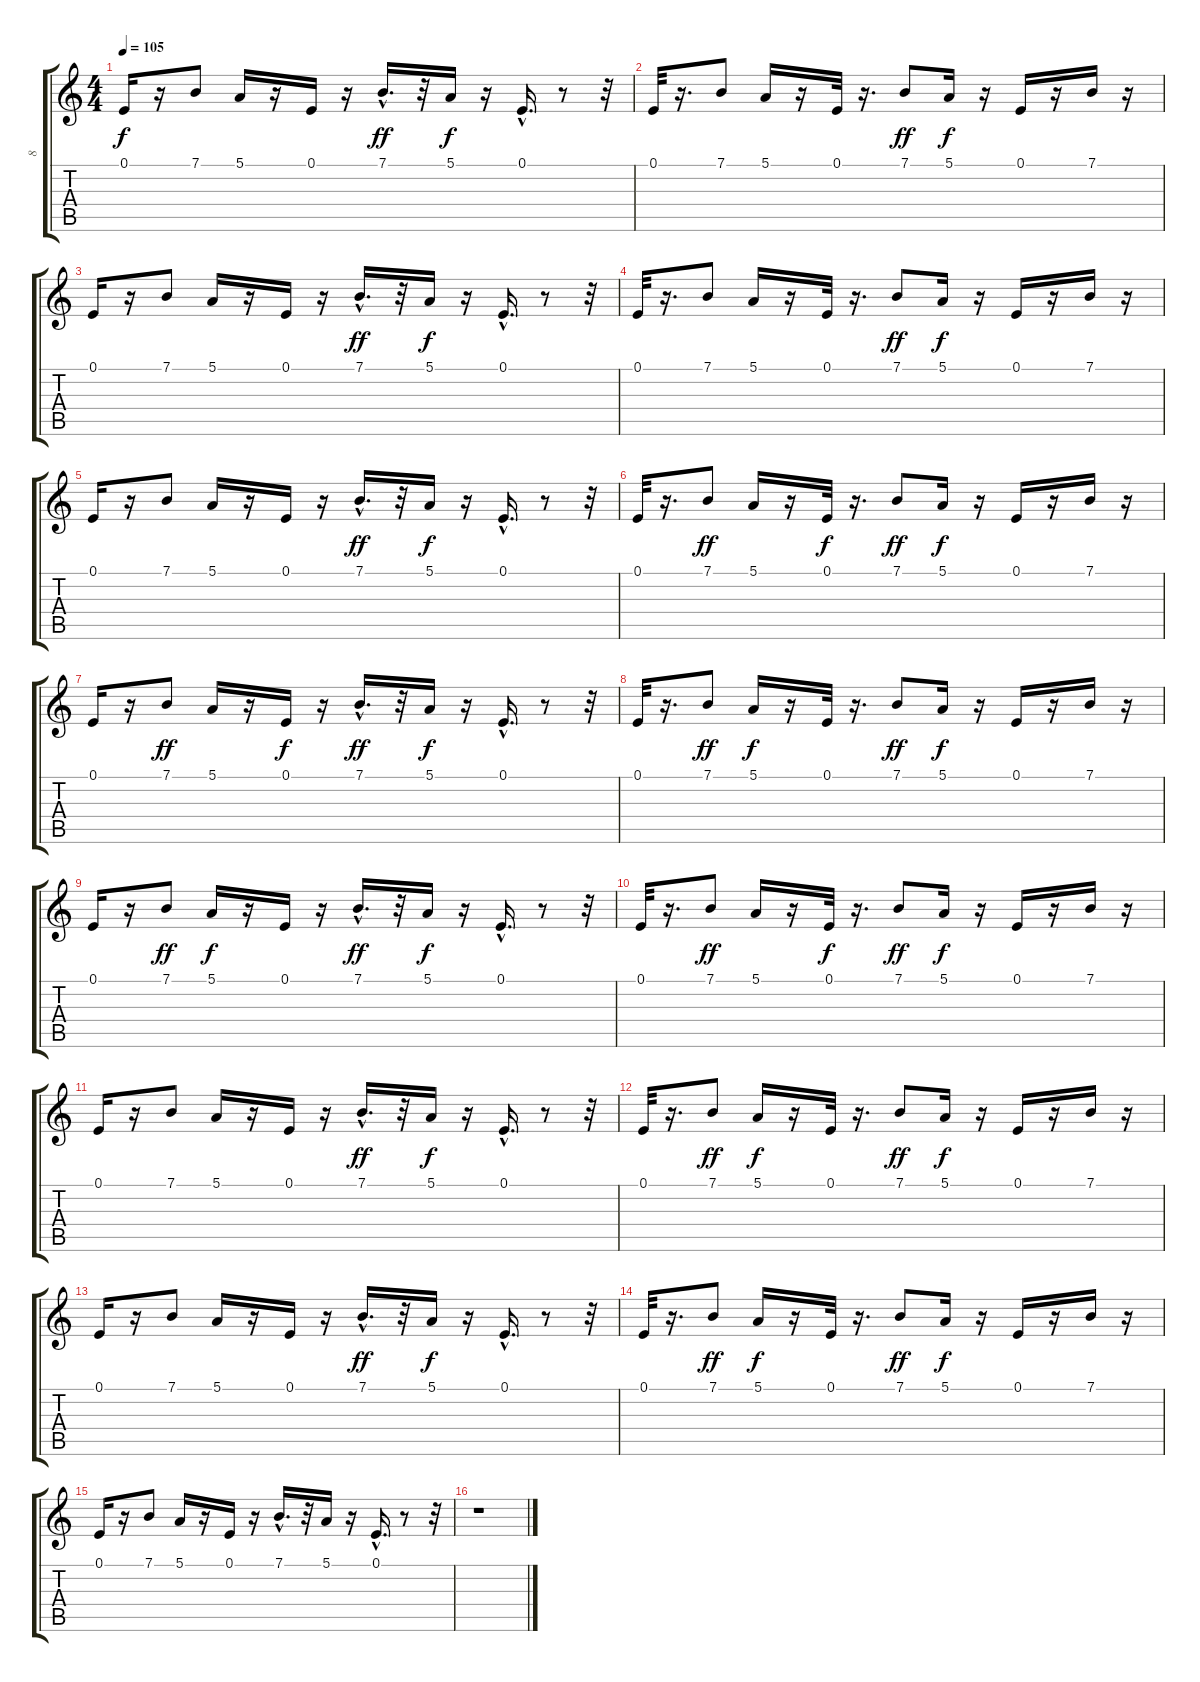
\track ("8" "8") {instrument clavinet}
\staff {score tabs}
\tuning (E4 B3 G3 D3 A2 E2) {hide}
\ts (4 4)
\tempo 105
\clef g2
\ks c
0.1.16{dy f} r.16 7.1.8 5.1.16 r.16 0.1.16 r.16 7.1{hac}.16{d dy ff} r.32 5.1.16{dy f} r.16 0.1{hac}.16{d} r.8 r.32 |
0.1.32 r.16{d} 7.1.8 5.1.16 r.16 0.1.32 r.16{d} 7.1.8{dy ff} 5.1.16{dy f} r.16 0.1.16 r.16 7.1.16 r.16 |
0.1.16 r.16 7.1.8 5.1.16 r.16 0.1.16 r.16 7.1{hac}.16{d dy ff} r.32 5.1.16{dy f} r.16 0.1{hac}.16{d} r.8 r.32 |
0.1.32 r.16{d} 7.1.8 5.1.16 r.16 0.1.32 r.16{d} 7.1.8{dy ff} 5.1.16{dy f} r.16 0.1.16 r.16 7.1.16 r.16 |
0.1.16 r.16 7.1.8 5.1.16 r.16 0.1.16 r.16 7.1{hac}.16{d dy ff} r.32 5.1.16{dy f} r.16 0.1{hac}.16{d} r.8 r.32 |
0.1.32 r.16{d} 7.1.8{dy ff} 5.1.16 r.16 0.1.32{dy f} r.16{d} 7.1.8{dy ff} 5.1.16{dy f} r.16 0.1.16 r.16 7.1.16 r.16 |
0.1.16 r.16 7.1.8{dy ff} 5.1.16 r.16 0.1.16{dy f} r.16 7.1{hac}.16{d dy ff} r.32 5.1.16{dy f} r.16 0.1{hac}.16{d} r.8 r.32 |
0.1.32 r.16{d} 7.1.8{dy ff} 5.1.16{dy f} r.16 0.1.32 r.16{d} 7.1.8{dy ff} 5.1.16{dy f} r.16 0.1.16 r.16 7.1.16 r.16 |
0.1.16 r.16 7.1.8{dy ff} 5.1.16{dy f} r.16 0.1.16 r.16 7.1{hac}.16{d dy ff} r.32 5.1.16{dy f} r.16 0.1{hac}.16{d} r.8 r.32 |
0.1.32 r.16{d} 7.1.8{dy ff} 5.1.16 r.16 0.1.32{dy f} r.16{d} 7.1.8{dy ff} 5.1.16{dy f} r.16 0.1.16 r.16 7.1.16 r.16 |
0.1.16 r.16 7.1.8 5.1.16 r.16 0.1.16 r.16 7.1{hac}.16{d dy ff} r.32 5.1.16{dy f} r.16 0.1{hac}.16{d} r.8 r.32 |
0.1.32 r.16{d} 7.1.8{dy ff} 5.1.16{dy f} r.16 0.1.32 r.16{d} 7.1.8{dy ff} 5.1.16{dy f} r.16 0.1.16 r.16 7.1.16 r.16 |
0.1.16 r.16 7.1.8 5.1.16 r.16 0.1.16 r.16 7.1{hac}.16{d dy ff} r.32 5.1.16{dy f} r.16 0.1{hac}.16{d} r.8 r.32 |
0.1.32 r.16{d} 7.1.8{dy ff} 5.1.16{dy f} r.16 0.1.32 r.16{d} 7.1.8{dy ff} 5.1.16{dy f} r.16 0.1.16 r.16 7.1.16 r.16 |
0.1.16 r.16 7.1.8 5.1.16 r.16 0.1.16 r.16 7.1{hac}.16{d} r.32 5.1.16 r.16 0.1{hac}.16{d} r.8 r.32 |
r.1
